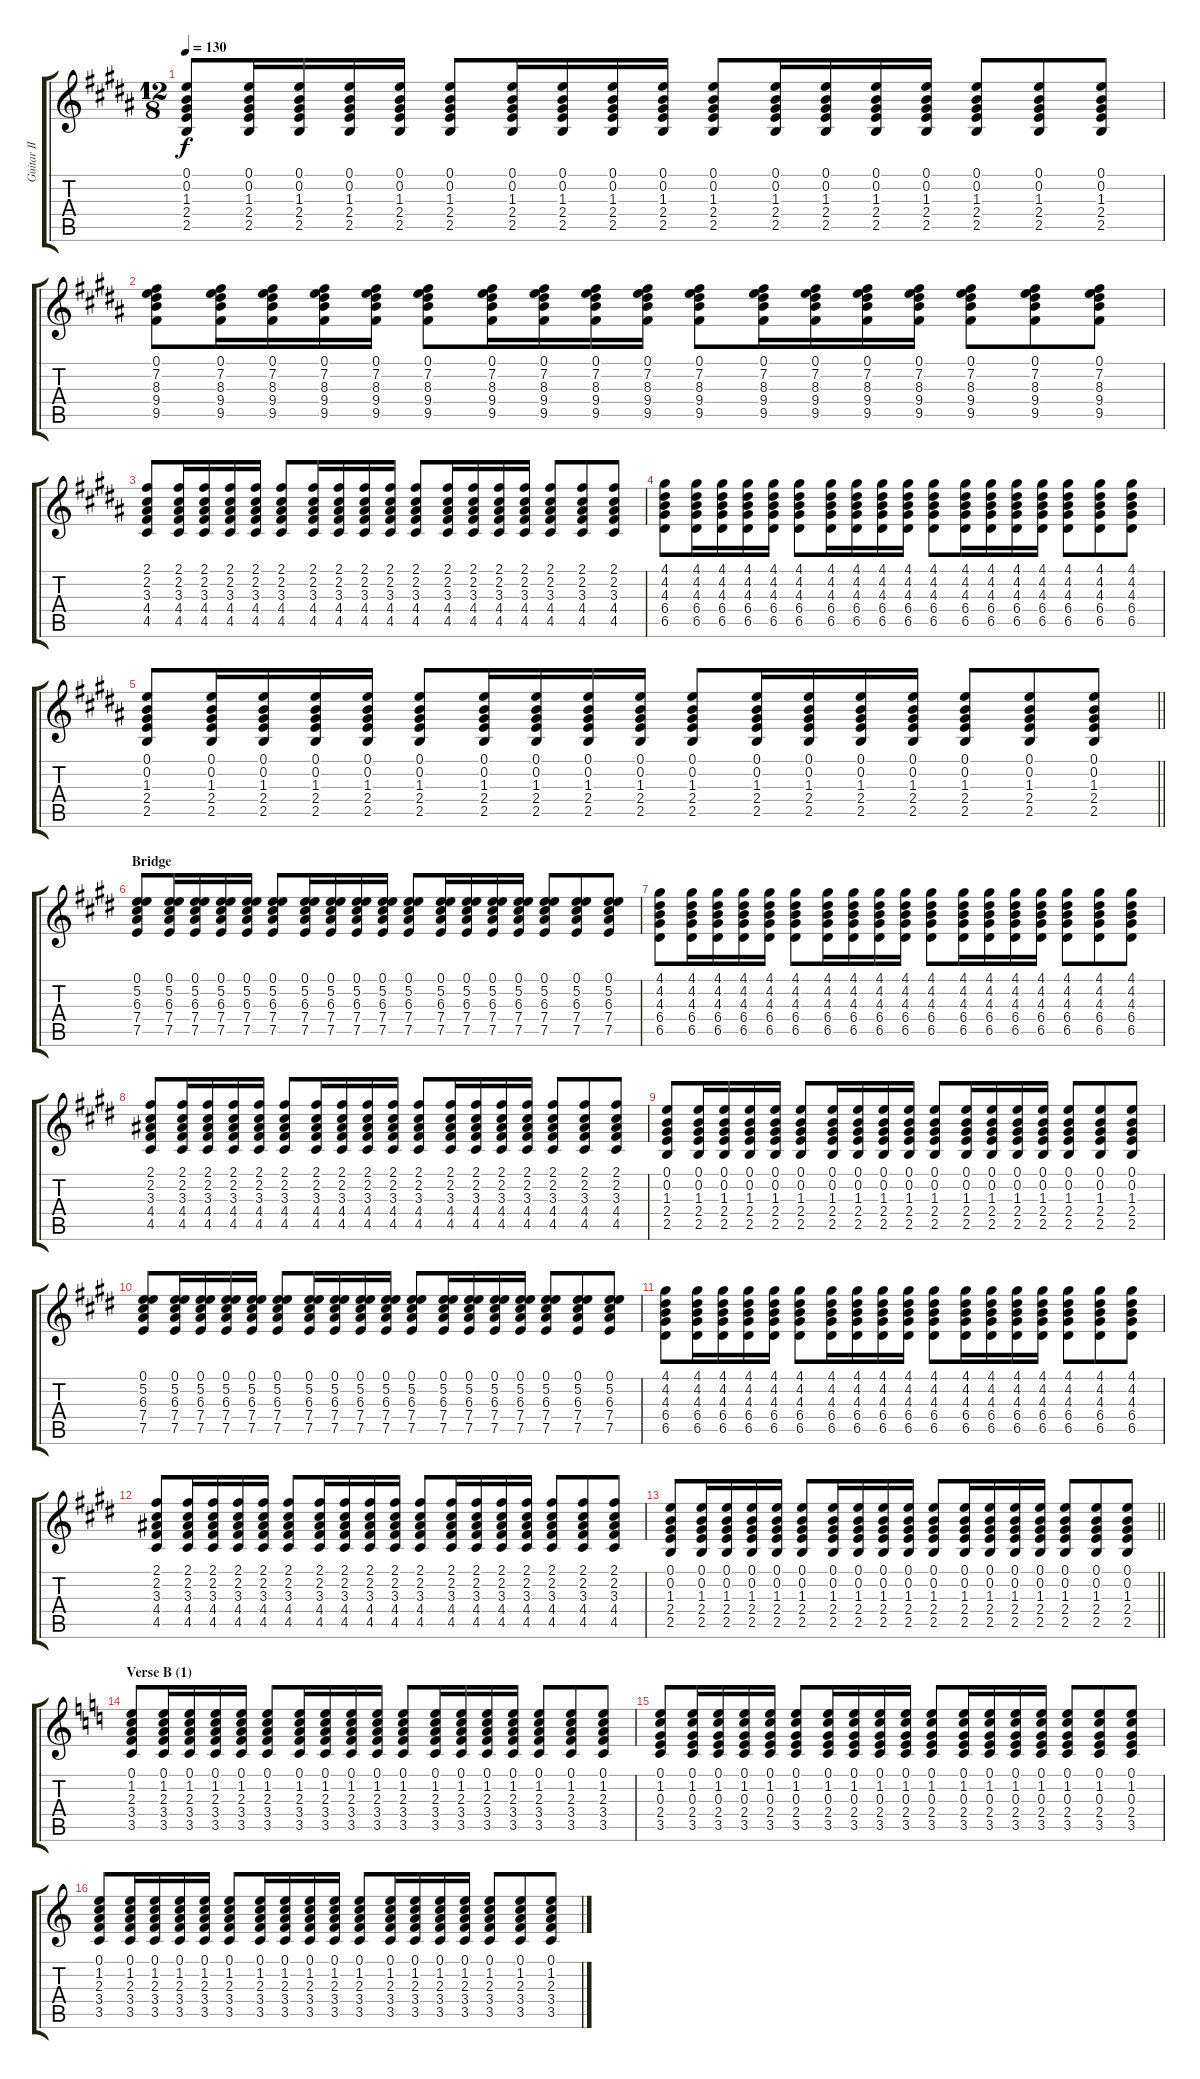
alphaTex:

\track ("Guitar II (Jun)" "Guitar II ") {instrument acousticguitarsteel}
\staff {score tabs}
\tuning (E4 B3 G3 D3 A2 E2) {hide}
\ts (12 8)
\tempo 130
\clef g2
\ks b
(0.1 0.2 1.3 2.4 2.5).8{dy f} (0.1 0.2 1.3 2.4 2.5).16 (0.1 0.2 1.3 2.4 2.5).16 (0.1 0.2 1.3 2.4 2.5).16 (0.1 0.2 1.3 2.4 2.5).16 (0.1 0.2 1.3 2.4 2.5).8 (0.1 0.2 1.3 2.4 2.5).16 (0.1 0.2 1.3 2.4 2.5).16 (0.1 0.2 1.3 2.4 2.5).16 (0.1 0.2 1.3 2.4 2.5).16 (0.1 0.2 1.3 2.4 2.5).8 (0.1 0.2 1.3 2.4 2.5).16 (0.1 0.2 1.3 2.4 2.5).16 (0.1 0.2 1.3 2.4 2.5).16 (0.1 0.2 1.3 2.4 2.5).16 (0.1 0.2 1.3 2.4 2.5).8 (0.1 0.2 1.3 2.4 2.5).8 (0.1 0.2 1.3 2.4 2.5).8 |
(0.1 7.2 8.3 9.4 9.5).8 (0.1 7.2 8.3 9.4 9.5).16 (0.1 7.2 8.3 9.4 9.5).16 (0.1 7.2 8.3 9.4 9.5).16 (0.1 7.2 8.3 9.4 9.5).16 (0.1 7.2 8.3 9.4 9.5).8 (0.1 7.2 8.3 9.4 9.5).16 (0.1 7.2 8.3 9.4 9.5).16 (0.1 7.2 8.3 9.4 9.5).16 (0.1 7.2 8.3 9.4 9.5).16 (0.1 7.2 8.3 9.4 9.5).8 (0.1 7.2 8.3 9.4 9.5).16 (0.1 7.2 8.3 9.4 9.5).16 (0.1 7.2 8.3 9.4 9.5).16 (0.1 7.2 8.3 9.4 9.5).16 (0.1 7.2 8.3 9.4 9.5).8 (0.1 7.2 8.3 9.4 9.5).8 (0.1 7.2 8.3 9.4 9.5).8 |
(2.1 2.2 3.3 4.4 4.5).8 (2.1 2.2 3.3 4.4 4.5).16 (2.1 2.2 3.3 4.4 4.5).16 (2.1 2.2 3.3 4.4 4.5).16 (2.1 2.2 3.3 4.4 4.5).16 (2.1 2.2 3.3 4.4 4.5).8 (2.1 2.2 3.3 4.4 4.5).16 (2.1 2.2 3.3 4.4 4.5).16 (2.1 2.2 3.3 4.4 4.5).16 (2.1 2.2 3.3 4.4 4.5).16 (2.1 2.2 3.3 4.4 4.5).8 (2.1 2.2 3.3 4.4 4.5).16 (2.1 2.2 3.3 4.4 4.5).16 (2.1 2.2 3.3 4.4 4.5).16 (2.1 2.2 3.3 4.4 4.5).16 (2.1 2.2 3.3 4.4 4.5).8 (2.1 2.2 3.3 4.4 4.5).8 (2.1 2.2 3.3 4.4 4.5).8 |
(4.1 4.2 4.3 6.4 6.5).8 (4.1 4.2 4.3 6.4 6.5).16 (4.1 4.2 4.3 6.4 6.5).16 (4.1 4.2 4.3 6.4 6.5).16 (4.1 4.2 4.3 6.4 6.5).16 (4.1 4.2 4.3 6.4 6.5).8 (4.1 4.2 4.3 6.4 6.5).16 (4.1 4.2 4.3 6.4 6.5).16 (4.1 4.2 4.3 6.4 6.5).16 (4.1 4.2 4.3 6.4 6.5).16 (4.1 4.2 4.3 6.4 6.5).8 (4.1 4.2 4.3 6.4 6.5).16 (4.1 4.2 4.3 6.4 6.5).16 (4.1 4.2 4.3 6.4 6.5).16 (4.1 4.2 4.3 6.4 6.5).16 (4.1 4.2 4.3 6.4 6.5).8 (4.1 4.2 4.3 6.4 6.5).8 (4.1 4.2 4.3 6.4 6.5).8 |
\barLineRight lightlight
(0.1 0.2 1.3 2.4 2.5).8 (0.1 0.2 1.3 2.4 2.5).16 (0.1 0.2 1.3 2.4 2.5).16 (0.1 0.2 1.3 2.4 2.5).16 (0.1 0.2 1.3 2.4 2.5).16 (0.1 0.2 1.3 2.4 2.5).8 (0.1 0.2 1.3 2.4 2.5).16 (0.1 0.2 1.3 2.4 2.5).16 (0.1 0.2 1.3 2.4 2.5).16 (0.1 0.2 1.3 2.4 2.5).16 (0.1 0.2 1.3 2.4 2.5).8 (0.1 0.2 1.3 2.4 2.5).16 (0.1 0.2 1.3 2.4 2.5).16 (0.1 0.2 1.3 2.4 2.5).16 (0.1 0.2 1.3 2.4 2.5).16 (0.1 0.2 1.3 2.4 2.5).8 (0.1 0.2 1.3 2.4 2.5).8 (0.1 0.2 1.3 2.4 2.5).8 |
\section ("" "Bridge")
\ks e
(0.1 5.2 6.3 7.4 7.5).8 (0.1 5.2 6.3 7.4 7.5).16 (0.1 5.2 6.3 7.4 7.5).16 (0.1 5.2 6.3 7.4 7.5).16 (0.1 5.2 6.3 7.4 7.5).16 (0.1 5.2 6.3 7.4 7.5).8 (0.1 5.2 6.3 7.4 7.5).16 (0.1 5.2 6.3 7.4 7.5).16 (0.1 5.2 6.3 7.4 7.5).16 (0.1 5.2 6.3 7.4 7.5).16 (0.1 5.2 6.3 7.4 7.5).8 (0.1 5.2 6.3 7.4 7.5).16 (0.1 5.2 6.3 7.4 7.5).16 (0.1 5.2 6.3 7.4 7.5).16 (0.1 5.2 6.3 7.4 7.5).16 (0.1 5.2 6.3 7.4 7.5).8 (0.1 5.2 6.3 7.4 7.5).8 (0.1 5.2 6.3 7.4 7.5).8 |
(4.1 4.2 4.3 6.4 6.5).8 (4.1 4.2 4.3 6.4 6.5).16 (4.1 4.2 4.3 6.4 6.5).16 (4.1 4.2 4.3 6.4 6.5).16 (4.1 4.2 4.3 6.4 6.5).16 (4.1 4.2 4.3 6.4 6.5).8 (4.1 4.2 4.3 6.4 6.5).16 (4.1 4.2 4.3 6.4 6.5).16 (4.1 4.2 4.3 6.4 6.5).16 (4.1 4.2 4.3 6.4 6.5).16 (4.1 4.2 4.3 6.4 6.5).8 (4.1 4.2 4.3 6.4 6.5).16 (4.1 4.2 4.3 6.4 6.5).16 (4.1 4.2 4.3 6.4 6.5).16 (4.1 4.2 4.3 6.4 6.5).16 (4.1 4.2 4.3 6.4 6.5).8 (4.1 4.2 4.3 6.4 6.5).8 (4.1 4.2 4.3 6.4 6.5).8 |
(2.1 2.2 3.3 4.4 4.5).8 (2.1 2.2 3.3 4.4 4.5).16 (2.1 2.2 3.3 4.4 4.5).16 (2.1 2.2 3.3 4.4 4.5).16 (2.1 2.2 3.3 4.4 4.5).16 (2.1 2.2 3.3 4.4 4.5).8 (2.1 2.2 3.3 4.4 4.5).16 (2.1 2.2 3.3 4.4 4.5).16 (2.1 2.2 3.3 4.4 4.5).16 (2.1 2.2 3.3 4.4 4.5).16 (2.1 2.2 3.3 4.4 4.5).8 (2.1 2.2 3.3 4.4 4.5).16 (2.1 2.2 3.3 4.4 4.5).16 (2.1 2.2 3.3 4.4 4.5).16 (2.1 2.2 3.3 4.4 4.5).16 (2.1 2.2 3.3 4.4 4.5).8 (2.1 2.2 3.3 4.4 4.5).8 (2.1 2.2 3.3 4.4 4.5).8 |
(0.1 0.2 1.3 2.4 2.5).8 (0.1 0.2 1.3 2.4 2.5).16 (0.1 0.2 1.3 2.4 2.5).16 (0.1 0.2 1.3 2.4 2.5).16 (0.1 0.2 1.3 2.4 2.5).16 (0.1 0.2 1.3 2.4 2.5).8 (0.1 0.2 1.3 2.4 2.5).16 (0.1 0.2 1.3 2.4 2.5).16 (0.1 0.2 1.3 2.4 2.5).16 (0.1 0.2 1.3 2.4 2.5).16 (0.1 0.2 1.3 2.4 2.5).8 (0.1 0.2 1.3 2.4 2.5).16 (0.1 0.2 1.3 2.4 2.5).16 (0.1 0.2 1.3 2.4 2.5).16 (0.1 0.2 1.3 2.4 2.5).16 (0.1 0.2 1.3 2.4 2.5).8 (0.1 0.2 1.3 2.4 2.5).8 (0.1 0.2 1.3 2.4 2.5).8 |
(0.1 5.2 6.3 7.4 7.5).8 (0.1 5.2 6.3 7.4 7.5).16 (0.1 5.2 6.3 7.4 7.5).16 (0.1 5.2 6.3 7.4 7.5).16 (0.1 5.2 6.3 7.4 7.5).16 (0.1 5.2 6.3 7.4 7.5).8 (0.1 5.2 6.3 7.4 7.5).16 (0.1 5.2 6.3 7.4 7.5).16 (0.1 5.2 6.3 7.4 7.5).16 (0.1 5.2 6.3 7.4 7.5).16 (0.1 5.2 6.3 7.4 7.5).8 (0.1 5.2 6.3 7.4 7.5).16 (0.1 5.2 6.3 7.4 7.5).16 (0.1 5.2 6.3 7.4 7.5).16 (0.1 5.2 6.3 7.4 7.5).16 (0.1 5.2 6.3 7.4 7.5).8 (0.1 5.2 6.3 7.4 7.5).8 (0.1 5.2 6.3 7.4 7.5).8 |
(4.1 4.2 4.3 6.4 6.5).8 (4.1 4.2 4.3 6.4 6.5).16 (4.1 4.2 4.3 6.4 6.5).16 (4.1 4.2 4.3 6.4 6.5).16 (4.1 4.2 4.3 6.4 6.5).16 (4.1 4.2 4.3 6.4 6.5).8 (4.1 4.2 4.3 6.4 6.5).16 (4.1 4.2 4.3 6.4 6.5).16 (4.1 4.2 4.3 6.4 6.5).16 (4.1 4.2 4.3 6.4 6.5).16 (4.1 4.2 4.3 6.4 6.5).8 (4.1 4.2 4.3 6.4 6.5).16 (4.1 4.2 4.3 6.4 6.5).16 (4.1 4.2 4.3 6.4 6.5).16 (4.1 4.2 4.3 6.4 6.5).16 (4.1 4.2 4.3 6.4 6.5).8 (4.1 4.2 4.3 6.4 6.5).8 (4.1 4.2 4.3 6.4 6.5).8 |
(2.1 2.2 3.3 4.4 4.5).8 (2.1 2.2 3.3 4.4 4.5).16 (2.1 2.2 3.3 4.4 4.5).16 (2.1 2.2 3.3 4.4 4.5).16 (2.1 2.2 3.3 4.4 4.5).16 (2.1 2.2 3.3 4.4 4.5).8 (2.1 2.2 3.3 4.4 4.5).16 (2.1 2.2 3.3 4.4 4.5).16 (2.1 2.2 3.3 4.4 4.5).16 (2.1 2.2 3.3 4.4 4.5).16 (2.1 2.2 3.3 4.4 4.5).8 (2.1 2.2 3.3 4.4 4.5).16 (2.1 2.2 3.3 4.4 4.5).16 (2.1 2.2 3.3 4.4 4.5).16 (2.1 2.2 3.3 4.4 4.5).16 (2.1 2.2 3.3 4.4 4.5).8 (2.1 2.2 3.3 4.4 4.5).8 (2.1 2.2 3.3 4.4 4.5).8 |
\barLineRight lightlight
(0.1 0.2 1.3 2.4 2.5).8 (0.1 0.2 1.3 2.4 2.5).16 (0.1 0.2 1.3 2.4 2.5).16 (0.1 0.2 1.3 2.4 2.5).16 (0.1 0.2 1.3 2.4 2.5).16 (0.1 0.2 1.3 2.4 2.5).8 (0.1 0.2 1.3 2.4 2.5).16 (0.1 0.2 1.3 2.4 2.5).16 (0.1 0.2 1.3 2.4 2.5).16 (0.1 0.2 1.3 2.4 2.5).16 (0.1 0.2 1.3 2.4 2.5).8 (0.1 0.2 1.3 2.4 2.5).16 (0.1 0.2 1.3 2.4 2.5).16 (0.1 0.2 1.3 2.4 2.5).16 (0.1 0.2 1.3 2.4 2.5).16 (0.1 0.2 1.3 2.4 2.5).8 (0.1 0.2 1.3 2.4 2.5).8 (0.1 0.2 1.3 2.4 2.5).8 |
\section ("" "Verse B (1)")
\ks c
(0.1 1.2 2.3 3.4 3.5).8 (0.1 1.2 2.3 3.4 3.5).16 (0.1 1.2 2.3 3.4 3.5).16 (0.1 1.2 2.3 3.4 3.5).16 (0.1 1.2 2.3 3.4 3.5).16 (0.1 1.2 2.3 3.4 3.5).8 (0.1 1.2 2.3 3.4 3.5).16 (0.1 1.2 2.3 3.4 3.5).16 (0.1 1.2 2.3 3.4 3.5).16 (0.1 1.2 2.3 3.4 3.5).16 (0.1 1.2 2.3 3.4 3.5).8 (0.1 1.2 2.3 3.4 3.5).16 (0.1 1.2 2.3 3.4 3.5).16 (0.1 1.2 2.3 3.4 3.5).16 (0.1 1.2 2.3 3.4 3.5).16 (0.1 1.2 2.3 3.4 3.5).8 (0.1 1.2 2.3 3.4 3.5).8 (0.1 1.2 2.3 3.4 3.5).8 |
(0.1 1.2 0.3 2.4 3.5).8 (0.1 1.2 0.3 2.4 3.5).16 (0.1 1.2 0.3 2.4 3.5).16 (0.1 1.2 0.3 2.4 3.5).16 (0.1 1.2 0.3 2.4 3.5).16 (0.1 1.2 0.3 2.4 3.5).8 (0.1 1.2 0.3 2.4 3.5).16 (0.1 1.2 0.3 2.4 3.5).16 (0.1 1.2 0.3 2.4 3.5).16 (0.1 1.2 0.3 2.4 3.5).16 (0.1 1.2 0.3 2.4 3.5).8 (0.1 1.2 0.3 2.4 3.5).16 (0.1 1.2 0.3 2.4 3.5).16 (0.1 1.2 0.3 2.4 3.5).16 (0.1 1.2 0.3 2.4 3.5).16 (0.1 1.2 0.3 2.4 3.5).8 (0.1 1.2 0.3 2.4 3.5).8 (0.1 1.2 0.3 2.4 3.5).8 |
(0.1 1.2 2.3 3.4 3.5).8 (0.1 1.2 2.3 3.4 3.5).16 (0.1 1.2 2.3 3.4 3.5).16 (0.1 1.2 2.3 3.4 3.5).16 (0.1 1.2 2.3 3.4 3.5).16 (0.1 1.2 2.3 3.4 3.5).8 (0.1 1.2 2.3 3.4 3.5).16 (0.1 1.2 2.3 3.4 3.5).16 (0.1 1.2 2.3 3.4 3.5).16 (0.1 1.2 2.3 3.4 3.5).16 (0.1 1.2 2.3 3.4 3.5).8 (0.1 1.2 2.3 3.4 3.5).16 (0.1 1.2 2.3 3.4 3.5).16 (0.1 1.2 2.3 3.4 3.5).16 (0.1 1.2 2.3 3.4 3.5).16 (0.1 1.2 2.3 3.4 3.5).8 (0.1 1.2 2.3 3.4 3.5).8 (0.1 1.2 2.3 3.4 3.5).8
